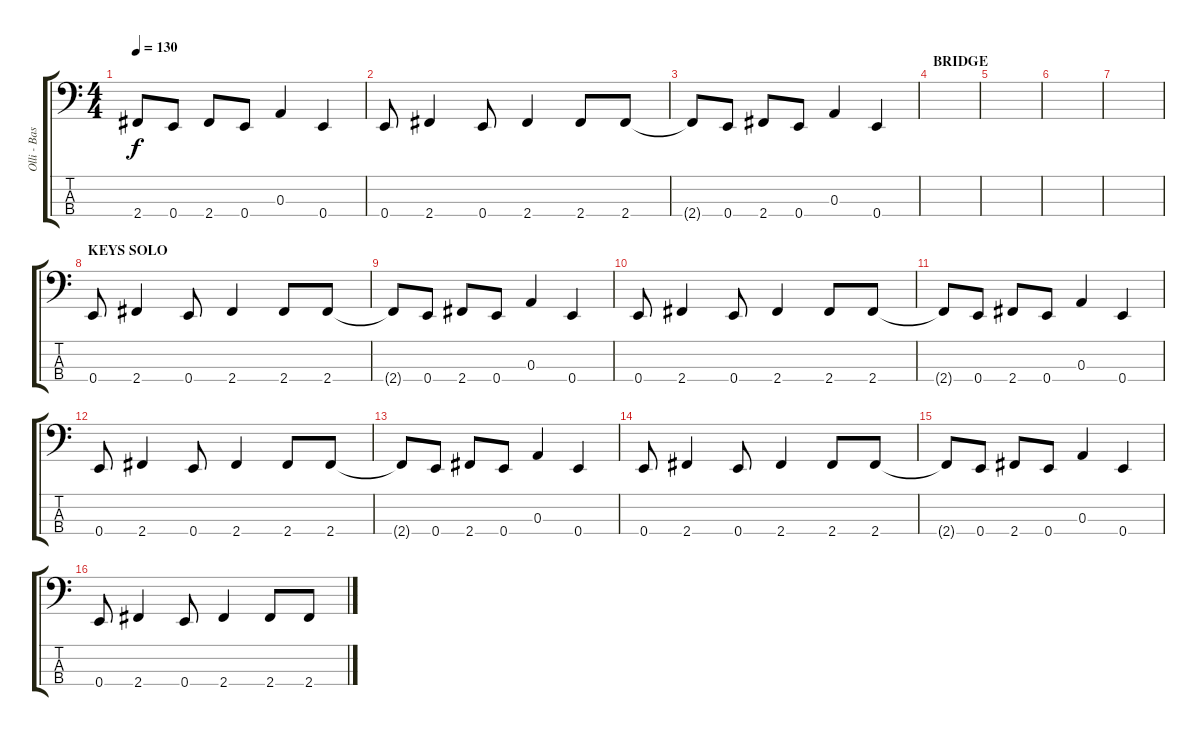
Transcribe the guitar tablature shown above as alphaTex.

\track ("Olli - Bass" "Olli - Bas") {instrument electricbasspick}
\staff {score tabs}
\tuning (G2 D2 A1 E1) {hide}
\ts (4 4)
\tempo 130
\clef f4
\ks c
2.4{t}.8{dy f} 0.4.8 2.4.8 0.4.8 0.3.4 0.4.4 |
0.4.8 2.4.4 0.4.8 2.4.4 2.4.8 2.4.8 |
2.4{t}.8 0.4.8 2.4.8 0.4.8 0.3.4 0.4.4 |
\section ("" "BRIDGE")
|
|
|
|
\section ("" "KEYS SOLO")
0.4.8 2.4.4 0.4.8 2.4.4 2.4.8 2.4.8 |
2.4{t}.8 0.4.8 2.4.8 0.4.8 0.3.4 0.4.4 |
0.4.8 2.4.4 0.4.8 2.4.4 2.4.8 2.4.8 |
2.4{t}.8 0.4.8 2.4.8 0.4.8 0.3.4 0.4.4 |
0.4.8 2.4.4 0.4.8 2.4.4 2.4.8 2.4.8 |
2.4{t}.8 0.4.8 2.4.8 0.4.8 0.3.4 0.4.4 |
0.4.8 2.4.4 0.4.8 2.4.4 2.4.8 2.4.8 |
2.4{t}.8 0.4.8 2.4.8 0.4.8 0.3.4 0.4.4 |
0.4.8 2.4.4 0.4.8 2.4.4 2.4.8 2.4.8
